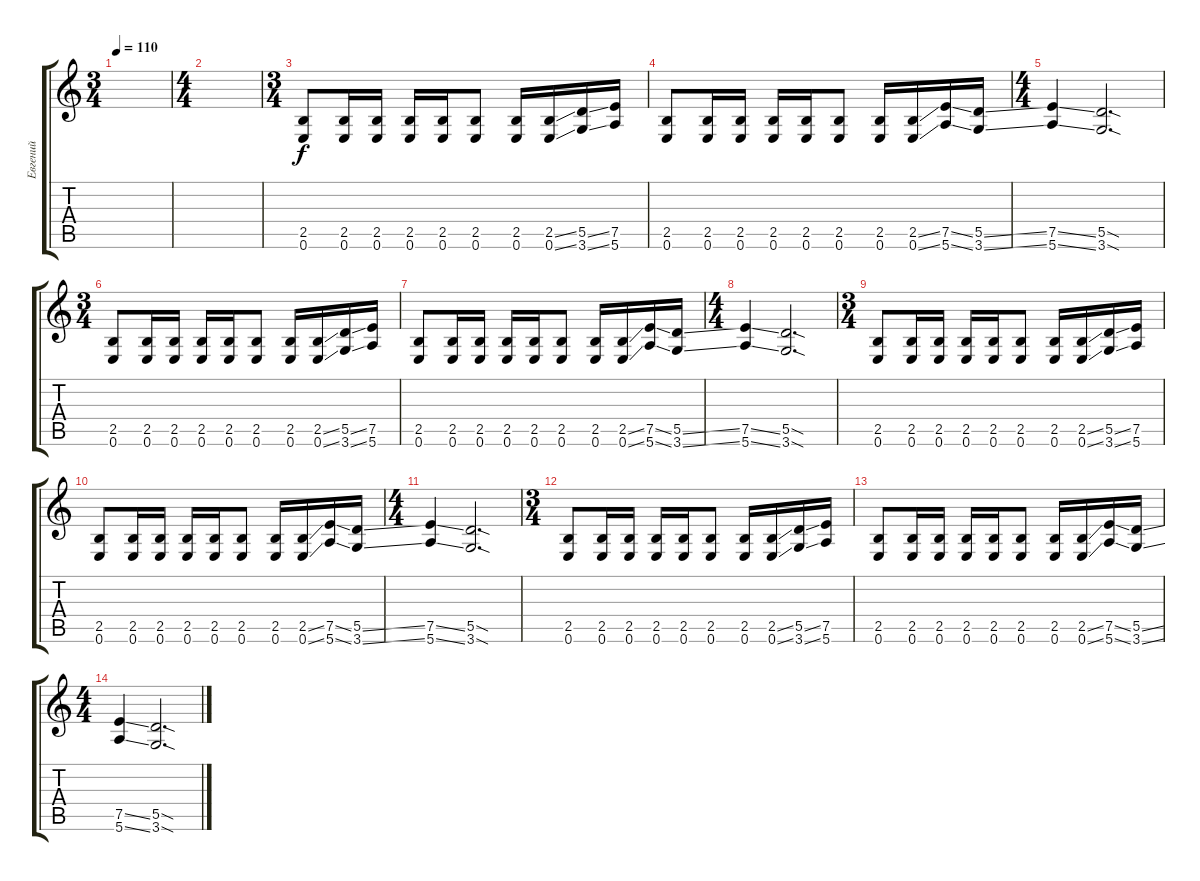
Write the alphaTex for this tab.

\track ("Евгений" "Евгений") {instrument distortionguitar}
\staff {score tabs}
\tuning (E4 B3 G3 D3 A2 E2) {hide}
\ts (3 4)
\tempo 110
\clef g2
\ks c
|
\ts (4 4)
|
\ts (3 4)
(2.5 0.6).8 (2.5 0.6).16 (2.5 0.6).16 (2.5 0.6).16 (2.5 0.6).16 (2.5 0.6).8 (2.5 0.6).16 (2.5{ss} 0.6{ss}).16 (5.5{ss} 3.6{ss}).16 (7.5 5.6).16 |
(2.5 0.6).8 (2.5 0.6).16 (2.5 0.6).16 (2.5 0.6).16 (2.5 0.6).16 (2.5 0.6).8 (2.5 0.6).16 (2.5{ss} 0.6{ss}).16 (7.5{ss} 5.6{ss}).16 (5.5{ss} 3.6{ss}).16 |
\ts (4 4)
(7.5{ss} 5.6{ss}).4 (5.5{sod} 3.6{sod}).2{d} |
\ts (3 4)
(2.5 0.6).8 (2.5 0.6).16 (2.5 0.6).16 (2.5 0.6).16 (2.5 0.6).16 (2.5 0.6).8 (2.5 0.6).16 (2.5{ss} 0.6{ss}).16 (5.5{ss} 3.6{ss}).16 (7.5 5.6).16 |
(2.5 0.6).8 (2.5 0.6).16 (2.5 0.6).16 (2.5 0.6).16 (2.5 0.6).16 (2.5 0.6).8 (2.5 0.6).16 (2.5{ss} 0.6{ss}).16 (7.5{ss} 5.6{ss}).16 (5.5{ss} 3.6{ss}).16 |
\ts (4 4)
(7.5{ss} 5.6{ss}).4 (5.5{sod} 3.6{sod}).2{d} |
\ts (3 4)
(2.5 0.6).8 (2.5 0.6).16 (2.5 0.6).16 (2.5 0.6).16 (2.5 0.6).16 (2.5 0.6).8 (2.5 0.6).16 (2.5{ss} 0.6{ss}).16 (5.5{ss} 3.6{ss}).16 (7.5 5.6).16 |
(2.5 0.6).8 (2.5 0.6).16 (2.5 0.6).16 (2.5 0.6).16 (2.5 0.6).16 (2.5 0.6).8 (2.5 0.6).16 (2.5{ss} 0.6{ss}).16 (7.5{ss} 5.6{ss}).16 (5.5{ss} 3.6{ss}).16 |
\ts (4 4)
(7.5{ss} 5.6{ss}).4 (5.5{sod} 3.6{sod}).2{d} |
\ts (3 4)
(2.5 0.6).8 (2.5 0.6).16 (2.5 0.6).16 (2.5 0.6).16 (2.5 0.6).16 (2.5 0.6).8 (2.5 0.6).16 (2.5{ss} 0.6{ss}).16 (5.5{ss} 3.6{ss}).16 (7.5 5.6).16 |
(2.5 0.6).8 (2.5 0.6).16 (2.5 0.6).16 (2.5 0.6).16 (2.5 0.6).16 (2.5 0.6).8 (2.5 0.6).16 (2.5{ss} 0.6{ss}).16 (7.5{ss} 5.6{ss}).16 (5.5{ss} 3.6{ss}).16 |
\ts (4 4)
(7.5{ss} 5.6{ss}).4 (5.5{sod} 3.6{sod}).2{d}
